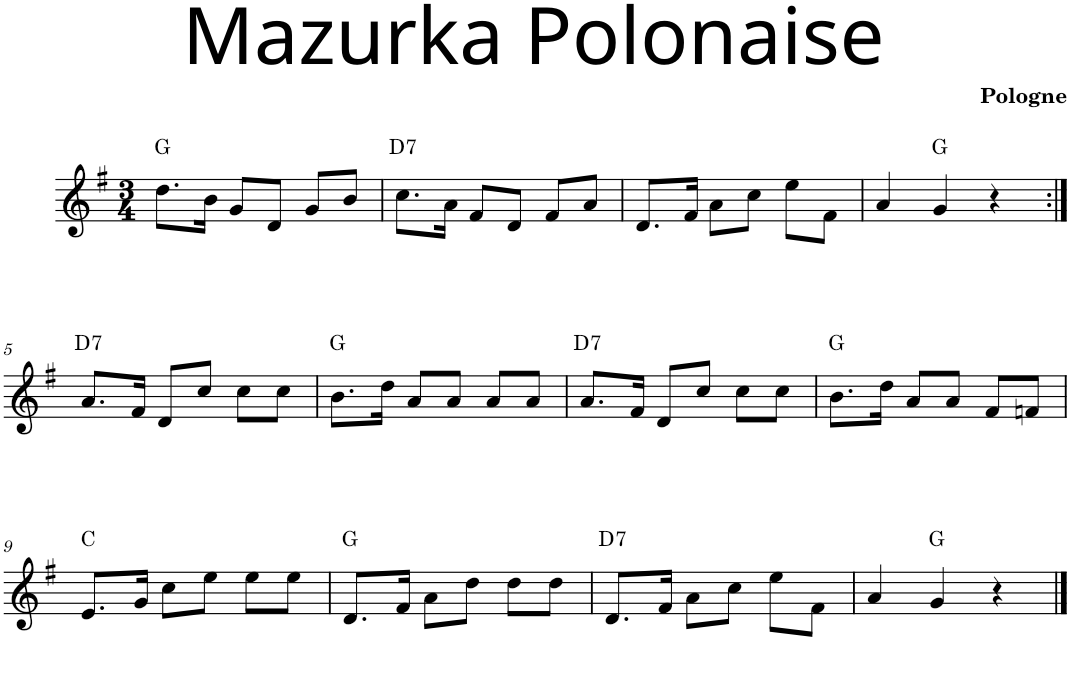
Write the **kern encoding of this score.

**kern	**harte
*part1	*part1
*staff1	*
*I"Violon	*
*I'Vln.	*
*clefG2	*
*k[f#]	*
*M3/4	*
=1	=1
8.dd\L	G:maj
16b\Jk	.
8g/L	.
8d/J	.
8g/L	.
8b/J	.
=2	=2
!	!LO:H:kt=7
8.cc\L	D:7
16a\Jk	.
8f#/L	.
8d/J	.
8f#/L	.
8a/J	.
=3	=3
8.d/L	.
16f#/Jk	.
8a\L	.
8cc\J	.
8ee\L	.
8f#\J	.
=4	=4
4a/	.
4g/	G:maj
4r	.
!!LO:LB:g=z
=5:|!	=5:|!
!	!LO:H:kt=7
8.a/L	D:7
16f#/Jk	.
8d/L	.
8cc/J	.
8cc\L	.
8cc\J	.
=6	=6
8.b\L	G:maj
16dd\Jk	.
8a/L	.
8a/J	.
8a/L	.
8a/J	.
=7	=7
!	!LO:H:kt=7
8.a/L	D:7
16f#/Jk	.
8d/L	.
8cc/J	.
8cc\L	.
8cc\J	.
=8	=8
8.b\L	G:maj
16dd\Jk	.
8a/L	.
8a/J	.
8f#/L	.
8fn/J	.
!!LO:LB:g=z
=9	=9
8.e/L	C:maj
16g/Jk	.
8cc\L	.
8ee\J	.
8ee\L	.
8ee\J	.
=10	=10
8.d/L	G:maj
16f#/Jk	.
8a\L	.
8dd\J	.
8dd\L	.
8dd\J	.
=11	=11
!	!LO:H:kt=7
8.d/L	D:7
16f#/Jk	.
8a\L	.
8cc\J	.
8ee\L	.
8f#\J	.
=12	=12
4a/	.
4g/	G:maj
4r	.
==	==
*-	*-
